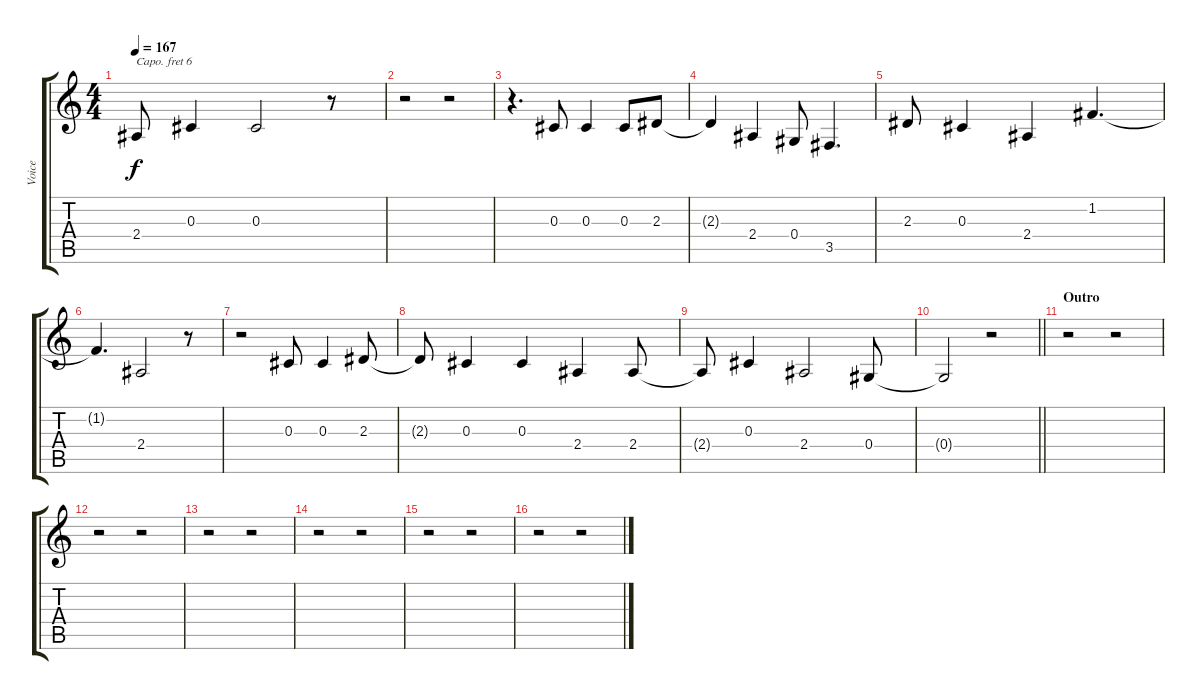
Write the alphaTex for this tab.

\track ("Voice" "Voice") {instrument clarinet}
\staff {score tabs}
\capo 6
\tuning (E4 B3 G3 D3 A2 E2) {hide}
\ts (4 4)
\tempo 167
\clef g2
\ks c
2.4{t}.8{dy f} 0.3.4 0.3.2 r.8 |
r.2 r.2 |
r.4{d} 0.3.8 0.3.4 0.3.8 2.3.8 |
2.3{t}.4 2.4.4 0.4.8 3.5.4{d} |
2.3.8 0.3.4 2.4.4 1.2.4{d} |
1.2{t}.4{d} 2.4.2 r.8 |
r.2 0.3.8 0.3.4 2.3.8 |
2.3{t}.8 0.3.4 0.3.4 2.4.4 2.4.8 |
2.4{t}.8 0.3.4 2.4.2 0.4.8 |
\barLineRight lightlight
0.4{t}.2 r.2 |
\section ("" "Outro")
r.2 r.2 |
r.2 r.2 |
r.2 r.2 |
r.2 r.2 |
r.2 r.2 |
r.2 r.2
